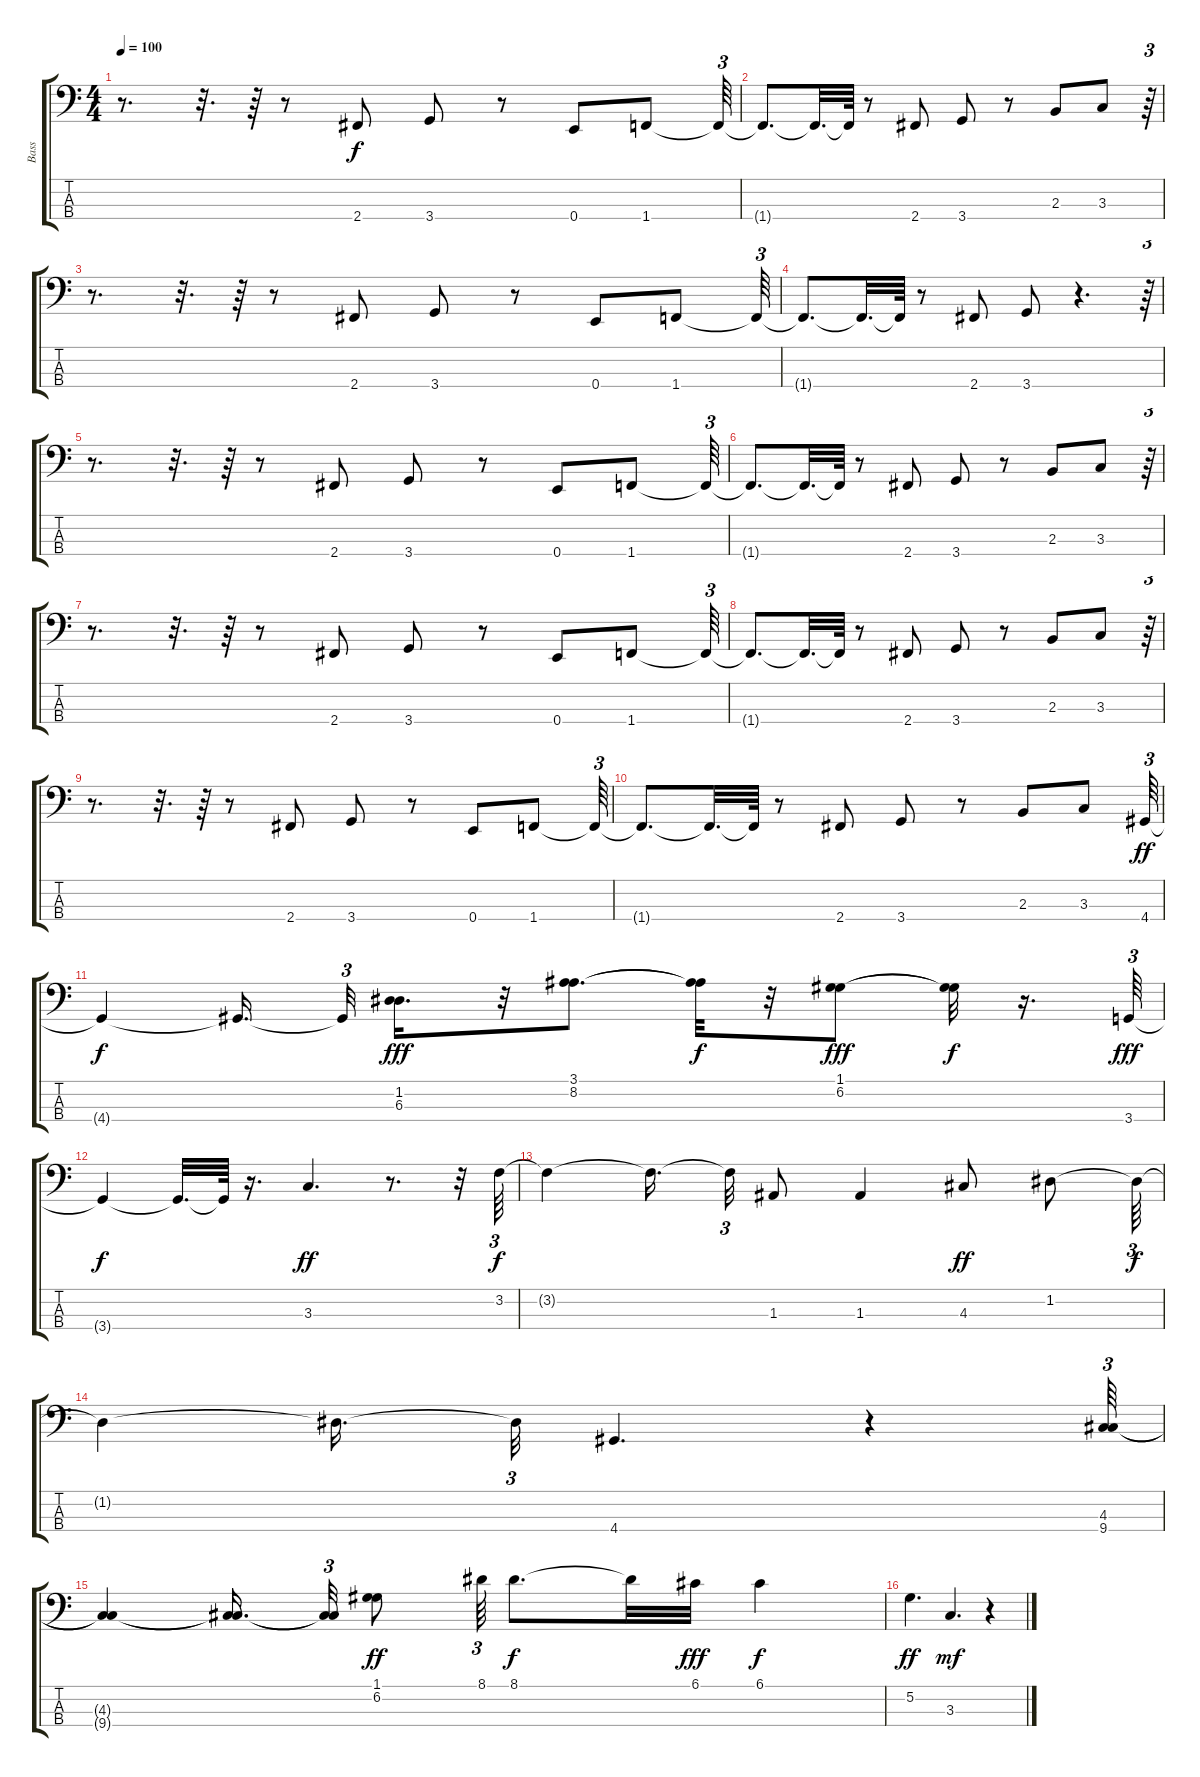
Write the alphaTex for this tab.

\track ("Bass" "Bass") {instrument slapbass2}
\staff {score tabs}
\tuning (G2 D2 A1 E1) {hide}
\ts (4 4)
\tempo 100
\clef f4
\ks c
r.8{d dy f} r.32{d} r.64 r.8 2.4.8 3.4.8 r.8 0.4.8 1.4.8 1.4{t}.64{tu (3 2)} |
1.4{t}.8{d} 1.4{t}.32{d} 1.4{t}.64 r.8 2.4.8 3.4.8 r.8 2.3.8 3.3.8 r.64{tu (3 2)} |
r.8{d} r.32{d} r.64 r.8 2.4.8 3.4.8 r.8 0.4.8 1.4.8 1.4{t}.64{tu (3 2)} |
1.4{t}.8{d} 1.4{t}.32{d} 1.4{t}.64 r.8 2.4.8 3.4.8 r.4{d} r.64{tu (3 2)} |
r.8{d} r.32{d} r.64 r.8 2.4.8 3.4.8 r.8 0.4.8 1.4.8 1.4{t}.64{tu (3 2)} |
1.4{t}.8{d} 1.4{t}.32{d} 1.4{t}.64 r.8 2.4.8 3.4.8 r.8 2.3.8 3.3.8 r.64{tu (3 2)} |
r.8{d} r.32{d} r.64 r.8 2.4.8 3.4.8 r.8 0.4.8 1.4.8 1.4{t}.64{tu (3 2)} |
1.4{t}.8{d} 1.4{t}.32{d} 1.4{t}.64 r.8 2.4.8 3.4.8 r.8 2.3.8 3.3.8 r.64{tu (3 2)} |
r.8{d} r.32{d} r.64 r.8 2.4.8 3.4.8 r.8 0.4.8 1.4.8 1.4{t}.64{tu (3 2)} |
1.4{t}.8{d} 1.4{t}.32{d} 1.4{t}.64 r.8 2.4.8 3.4.8 r.8 2.3.8 3.3.8 4.4.64{tu (3 2) dy ff} |
4.4{t}.4{dy f} 4.4{t}.16{d beam splitsecondary} 4.4{t}.32{tu (3 2)} (1.2 6.3).16{d dy fff} r.32 (3.1 8.2).8{d} (3.1{t} 8.2{t}).32{dy f} r.32 (1.1 6.2).8{dy fff} (1.1{t} 6.2{t}).32{dy f} r.16{d} 3.4.64{tu (3 2) dy fff} |
3.4{t}.4{dy f} 3.4{t}.32{d} 3.4{t}.64 r.16{d} 3.3.4{d dy ff} r.8{d} r.32 3.2.64{tu (3 2) dy f} |
3.2{t}.4 3.2{t}.16{d beam splitsecondary} 3.2{t}.32{tu (3 2)} 1.3.8 1.3.4 4.3.8{dy ff} 1.2.8 1.2{t}.64{tu (3 2) dy f} |
1.2{t}.4 1.2{t}.16{d} 1.2{t}.32{tu (3 2)} 4.4.4{d} r.4 (4.3 9.4).64{tu (3 2)} |
(4.3{t} 9.4{t}).4 (4.3{t} 9.4{t}).16{d beam splitsecondary} (4.3{t} 9.4{t}).32{tu (3 2)} (1.1 6.2).8{dy ff} 8.1.64{tu (3 2)} 8.1.8{d dy f} 8.1{t}.32 6.1.32{dy fff} 6.1.4{dy f} |
5.2.4{d dy ff} 3.3.4{d dy mf} r.4
